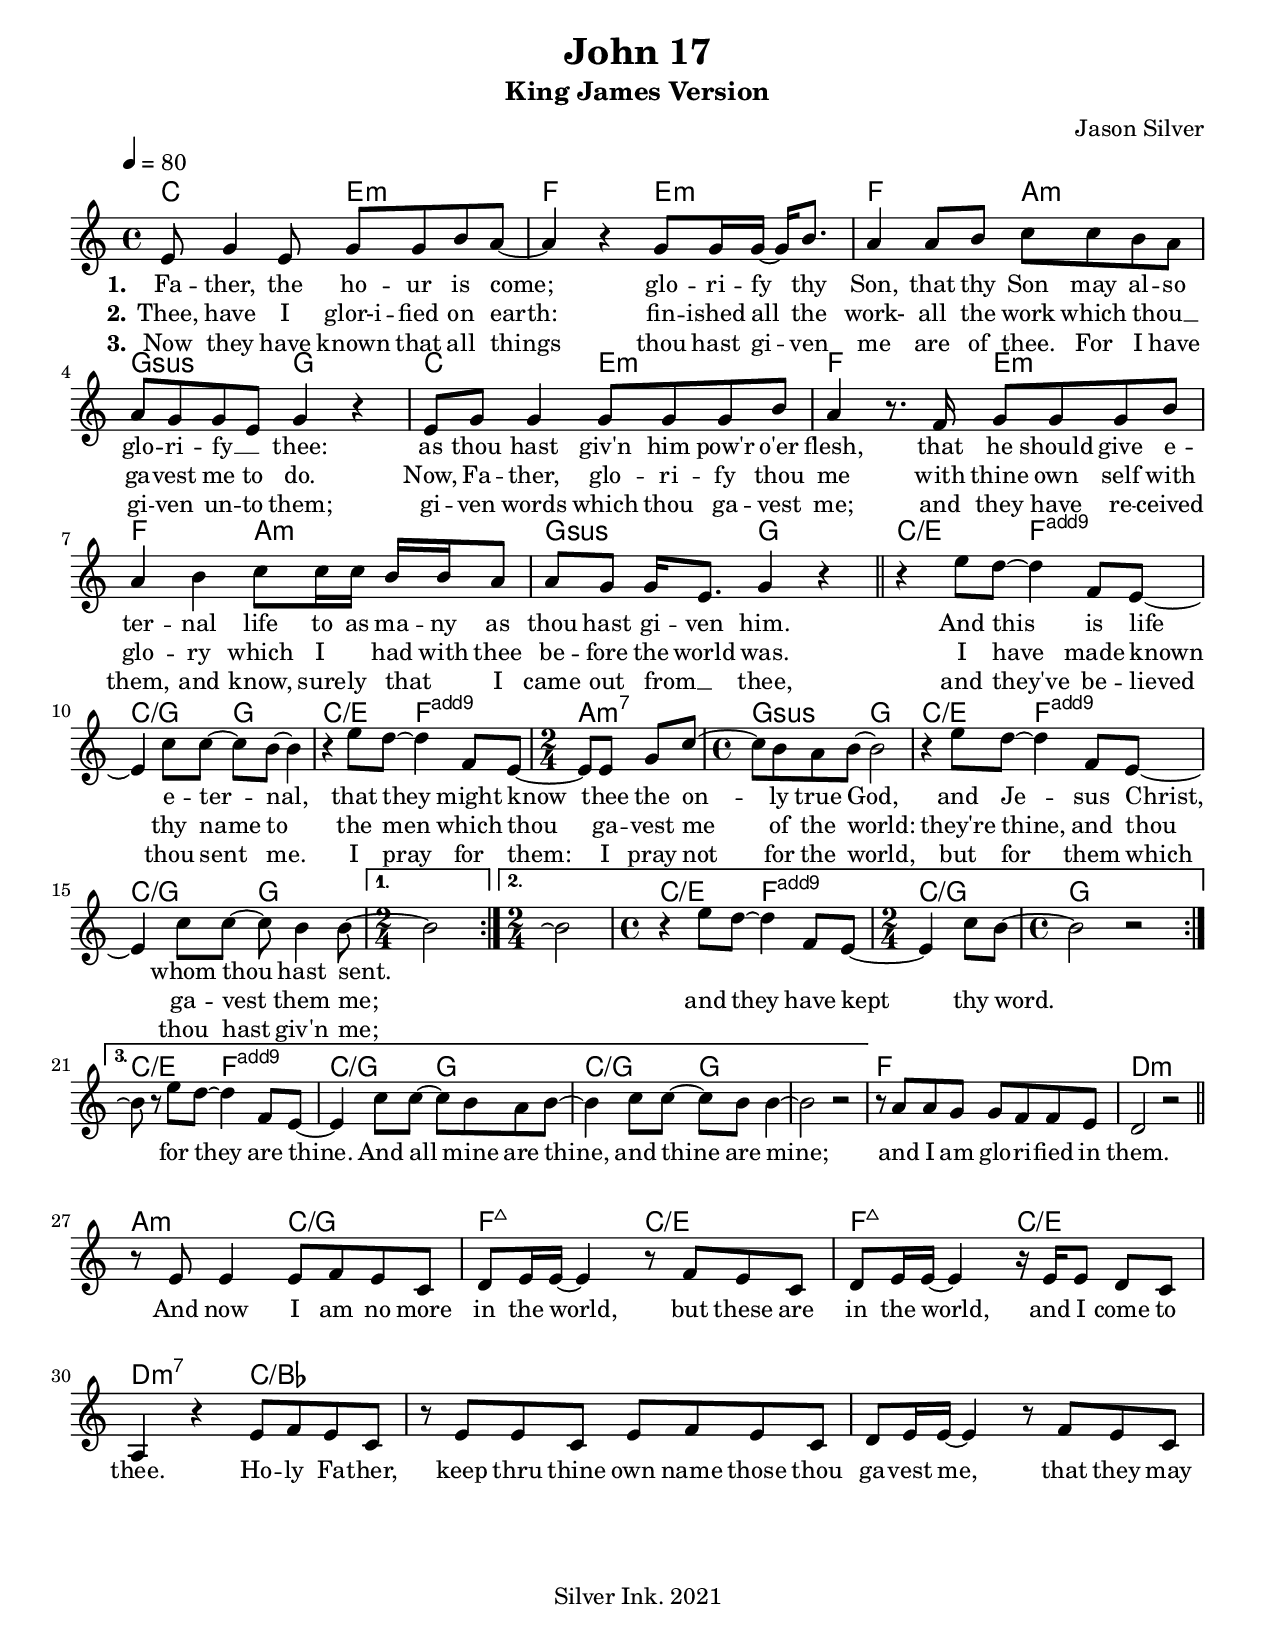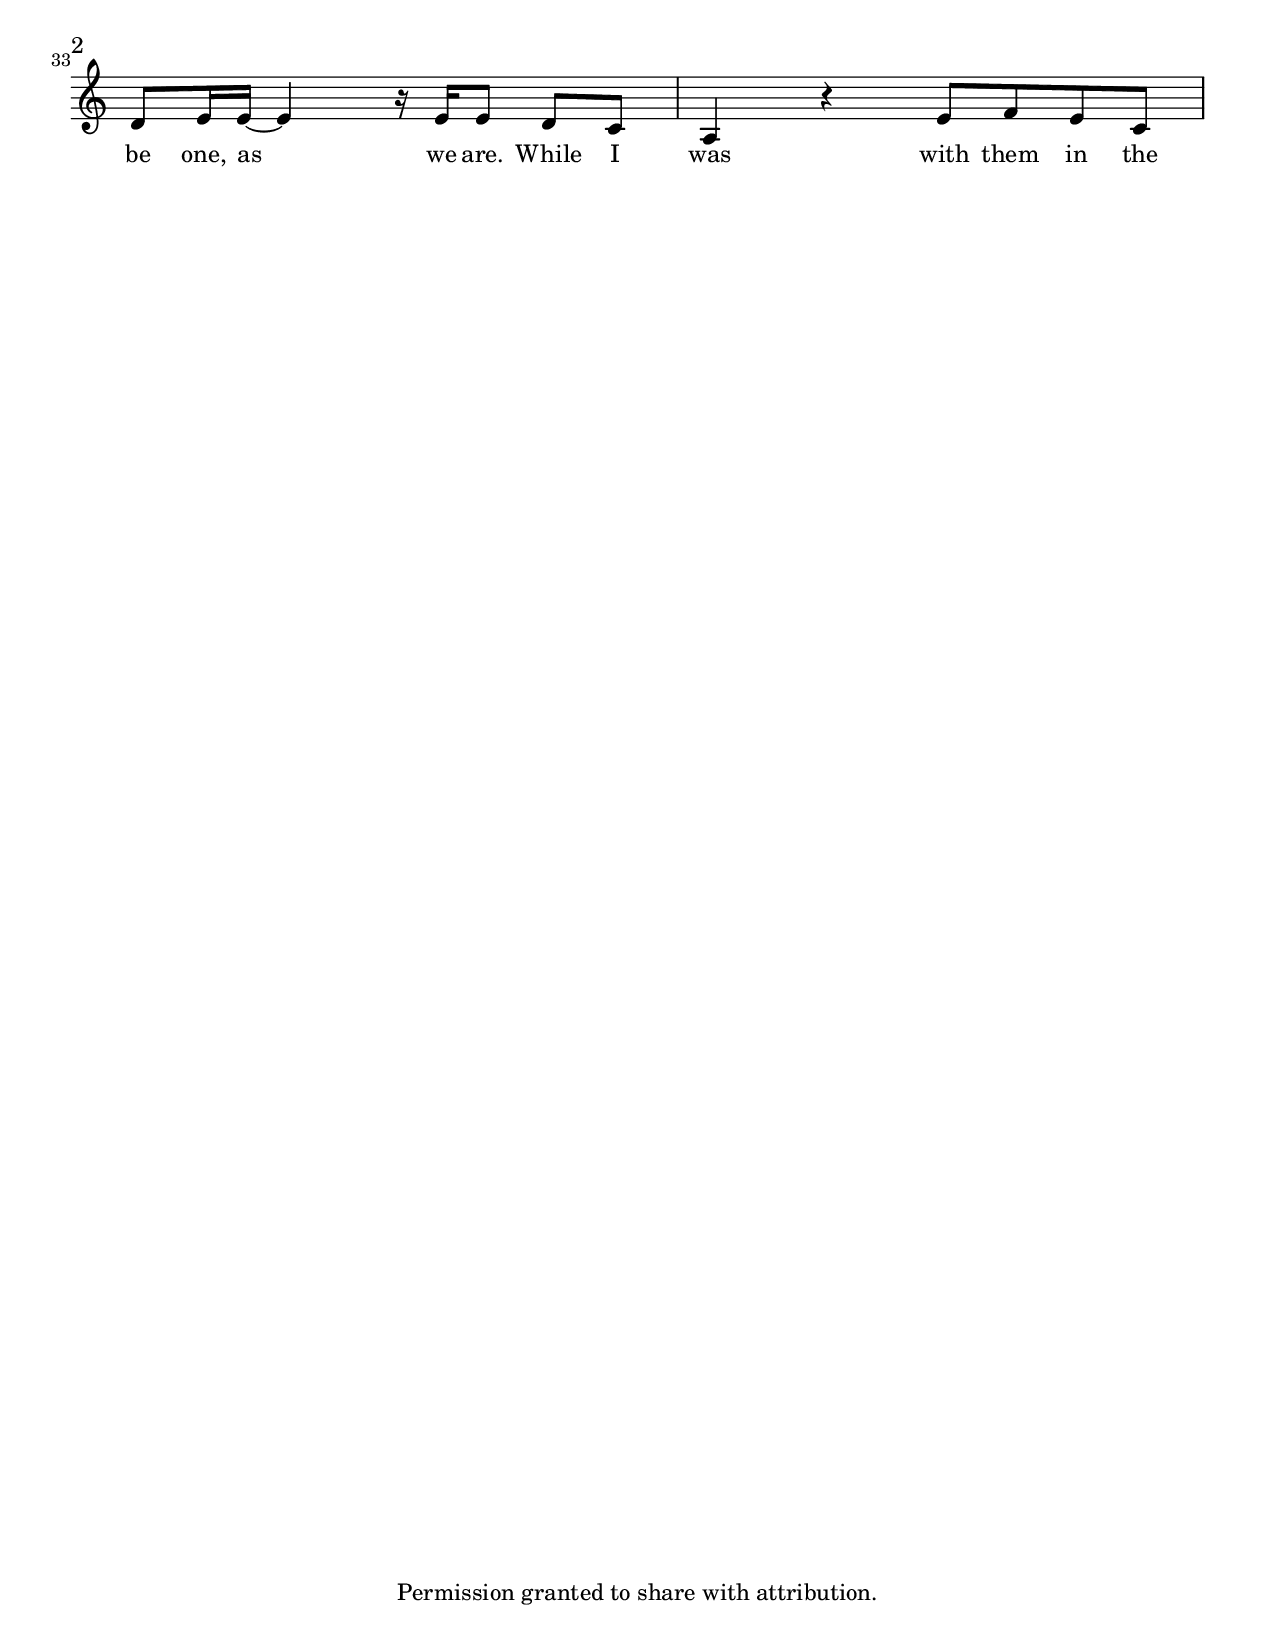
\language "english"
\version "2.18.1"
#(define (line-break-every-nth-engraver bars-per-line)
  (lambda (context)
     (make-engraver
       (acknowledgers ((paper-column-interface engraver grob source-engraver)
         (let ((current-bar (ly:context-property context 'currentBarNumber)))
           (if (= (remainder current-bar bars-per-line) 1)
               (if (eq? #t (ly:grob-property grob 'non-musical))
                   (set! (ly:grob-property grob 'line-break-permission) 'force)
                   (set! (ly:grob-property grob 'line-break-permission)
'())))))))))

\header {
  title = "John 17"
  subtitle = "King James Version"
  composer = "Jason Silver"
  poet = ""
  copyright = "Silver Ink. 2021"
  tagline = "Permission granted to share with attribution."
}
\paper {
  top-margin = #10
  bottom-margin = #4
  right-margin = #12
  left-margin = #12
  indent = #0
 %min-systems-per-page = 9 % this allows you to squish line spacing

  % the distance between two systems in the same score:
  system-system-spacing = #'((basic-distance . 15 ) (minimum-distance . 0) (padding . .09 ) (stretchability . 00))
  % the distance between the last system of a score and the first system of the score that follows it, when no (title or top-level) markup exists between them:
  score-system-spacing = #'((basic-distance . 0) (minimum-distance . 0) (padding . 0) (stretchability . 0))
  % the distance between a (title or top-level) markup and the system that follows it:
  markup-system-spacing = #'((basic-distance . 0) (padding . 0) (stretchability . 0))
  % the distance between the last system of a score and the (title or top-level) markup that follows it:
  score-markup-spacing = #'((basic-distance . 0) (padding . 0) (stretchability . 0))
  % the distance between two (title or top-level) markups:
  markup-markup-spacing = #'((basic-distance . 0) (padding . 0))
  % the distance from the top of the printable area (i.e. the bottom of the top margin) to the first system on a page, when there is no (title or top-level) markup between the two:
  top-system-spacing = #'((basic-distance . 0) (minimum-distance . 0) (padding . 0))
  % the distance from the top of the printable area (i.e. the bottom of the top margin) to the first (title or top-level) markup on a page, when there is no system between the two:
  top-markup-spacing = #'((basic-distance . 0) (minimum-distance . 0) (padding . 0))
  % the distance from the last system or top-level markup on a page to the bottom of the printable area (i.e. the top of the bottom margin):
  last-bottom-spacing = #'((basic-distance . 0 ) (minimum-distance . 0) (padding . 0) (stretchability . 0))

  paper-width = 21.59\cm
  paper-height = 27.94\cm
}
slashOn = {
  \override Rest #'stencil = #ly:percent-repeat-item-interface::beat-slash
  \override Rest #'thickness = #'0.48
  \override Rest #'slope = #'1.2
  \override Rest #'Y-offset = #'-.0
}
slashOff = {
  \revert Rest #'stencil
}
LyricFontSize = #.5
lyricNote = {
  % use \once \set melismaBusyProperties = #'(tieMelismaBusy) on the tie where the note sits
  \once \override Lyrics.LyricText.font-shape = #'italic
  \once \override Lyrics.LyricText.font-size = #.2
  \once \override LyricText.self-alignment-X = #LEFT
}
lyricNotePlacement = {
	\once \override NoteHead.stencil = #ly:text-interface::print
	\once \override NoteHead.text = \markup \musicglyph #"rests.2"
	\once  \hide Stem
}
sectionTitle = #(define-music-function
    (parser location theTitle)
    (string?)
    #{
    \mark \markup { \large \bold \concat { "            " #theTitle } }
    #}
)
textRepeats  = #(define-music-function
    (parser location theTitle)
    (string?)
    #{
    \once \override Score.RehearsalMark #'break-visibility = #'#(#t #t #f)
    \mark \markup { \right-align \small #theTitle }
    #}
)
GotoCoda = {
  \once \override Score.RehearsalMark #'break-visibility = #'#(#t #t #f)
  \mark \markup { \small \musicglyph #"scripts.coda" }
}
Coda = {
  \once \override Score.RehearsalMark #'break-visibility = #'#(#f #t #t)
  \mark \markup { \small \musicglyph #"scripts.coda" }
}
Segno = {
  \once \override Score.RehearsalMark #'break-visibility = #'#(#f #t #t)
  \mark \markup { \small \musicglyph #"scripts.segno" }
}
voltaTie = #(define-music-function (parser location further) (number?) #{
     \once \override LaissezVibrerTie  #'X-extent = #'(0 . 0)
     \once \override LaissezVibrerTie  #'details #'note-head-gap = #(/
further -2)
     \once \override LaissezVibrerTie  #'extra-offset = #(cons (/
further 2) 0)
#})

chExceptionMusic = {
  <c d e g>1-\markup { "2" } % notate as 1.2.3.5
  <c f g>1-\markup {"sus"}
  <c a d g>1-\markup { "m2" } % 1.6.2.
  <c e g d'>1-\markup { \super "add9" } % 1.3.5.9
  <c ef g d'>1-\markup { "m" \super "add9" } % 1.3.5.9
}
chExceptions = #(append (sequential-music-to-chord-exceptions chExceptionMusic #t) ignatzekExceptions)
chordNames = \chordmode {
	\set chordNameExceptions = #chExceptions
	\set chordChanges = ##t % ##t(true) or ##f(false)
	\set Staff.midiInstrument = #"string ensemble 1"
  c2 e:m f e:m f a:m g:sus4 g c e:m f e:m f a:m g:sus4 g
  c:/e f:1.3.5.9 c:/g g c:/e f:1.3.5.9 a:m7 g:sus4 g c:/e f:1.3.5.9 c:/g g g g c:/e f:1.3.5.9 c:/g g1
  c2:/e f:1.3.5.9 c:/g g c:/g g2 g1 f d:m
  a2:m c:/g f:maj7 c:/e f:maj7 c:/e d:m7 c:/bf

}
  melody = \relative c'{
  \time 4/4
  \key c  \major
  \clef treble
  \tempo 4 = 80 \override Score.MetronomeMark.padding = #3

  %\set melismaBusyProperties = #'()
  %\unset melismaBusyProperties
  \repeat volta 3{
    e8 g4 e8 g g b a~a4 r g8 g16 g~g b8. a4 a8 b c c b a a g g e g4 r4
    e8 g g4 g8 g g b a4 r8. f16 g8 g g b a4 b c8 c16 c b b a8 a g g16 e8. g4 r4
    \bar "||"
    r4 e'8 d8~d4 f,8 e~e4 c'8 c~c b~b4 r4 e8 d8~d4 f,8 e~ \time 2/4 e e g c~ \time 4/4 c b a b~b2 
    r4 e8 d8~d4 f,8 e~e4 c'8 c~c b4 b8~ 
  }
  \alternative{
    { \time 2/4 b2 }
    { \time 2/4 b2\repeatTie  \time 4/4 r4 e8 d8~d4 f,8 e~ \time 2/4 e4 c'8 b~ \time 4/4 b2 r2 }
    { b8\repeatTie  r8 e8 d8~d4 f,8 e~e4 c'8 c~c b a b~b4 c8 c~c b b4~b2 r2  }
  }
  r8 a a g g f f e d2 r2 \bar "||" \break
  r8 e e4 e8 f e c d e16 e~e4 r8 f8 e c d e16 e~ e4 r16 e e8 d c a4 r e'8 f e c
  r8 e e c e f e c d e16 e~e4 r8 f8 e c d e16 e~ e4 r16 e e8 d c a4 r e'8 f e c

}
nothing = \lyricmode {}
verseone = \lyricmode {
	\override LyricText #'font-size = \LyricFontSize
  \set stanza = "1."
  Fa -- ther, the ho -- ur is come; glo -- ri -- fy thy Son, that thy Son may al -- so glo -- ri -- fy __ _ thee: 
  as thou hast giv'n him pow'r o'er flesh, that he should give e -- ter -- nal life to as ma -- ny as thou hast gi -- ven him. 

  And this is life e -- ter -- nal, that they might know thee the on -- ly true God,
   and Je -- sus Christ, whom thou hast sent.
}
versetwo = \lyricmode {
	\override LyricText #'font-size = \LyricFontSize
 	\set stanza = "2."
  Thee, have I glor-i -- fied on earth: fin -- ished all the work- all the work which thou __ _ ga -- vest me to do. 
  Now, Fa -- ther, glo -- ri -- fy thou me with thine own self with glo -- ry which I _ had with thee 
  be -- fore the world was.

  I have made known thy name to the men which thou ga -- vest me of the world: 
  they're thine, and thou ga -- vest them me; _ and they have kept thy word.
}
versethree = \lyricmode {
	\override LyricText #'font-size = \LyricFontSize
  \set stanza = "3."
  Now they have known that all things thou hast gi -- ven me are of thee. 
  For I have gi -- ven un -- to them; gi -- ven words which thou ga -- vest me; and they have re -- ceived them, 
  and know, sure -- ly that _ I came out from __ _ thee, and they've be -- lieved thou sent me.
  I pray for them: I pray not for the world, but for them which thou hast giv'n me; 
  _  _ _ _ _ _ _ _
  for they are thine.
  And all mine are thine, and thine are mine; and I am glo -- ri -- fied in them.

  And now I am no more in the world, but these are in the world, and I come to thee. Ho -- ly Fa -- ther, 
  keep thru thine own name those thou ga -- vest me, that they may be one, as we are.
  While I was with them in the world, I kept them in thy name: those that thou ga -- vest me I have kept, and 
  none of them is lost, but the son of per -- di -- tion; that the scrip -- ture might be ful -- filled.

  And now come I to thee; and these things I speak in the world, that they might have my joy ful -- filled 
  in them -- selves. I have gi -- ven them thy word; and the world hath hat -- ed them, be -- cause they are 
  not of the world, e -- ven as I am not of the world. I pray not that thou should -- est take them out of
  the world, but that thou should -- est keep them from the e -- vil. They are not of the world, even as I 
  am not of the world. Sanc -- ti -- fy them through thy truth: thy word is truth. As thou hast sent me 
  in -- to the world, e -- ven so have I al -- so sent them into the world. 1And for their sakes I 
  sanc -- ti -- fy my -- self, that they al -- so might be sanc -- ti -- fied through the truth.

  Nei -- ther pray I for these a -- lone, but for them al -- so which shall be -- lieve on me through their 
  word; that they all may be one; as thou, Fa -- ther, art in me, and I in thee, that they al -- so may be 
  one in us: that the world may be -- lieve that thou hast sent me. 
  And the glory which thou ga -- vest me I have gi -- ven them; that they may be one, even as we are one: 
  I in them, and thou in me, that they may be made per -- fect in one; and that the world may know that 
  thou hast sent me, and hast loved them, as thou hast loved me.

  Fa -- ther, I will that they al -- so, whom thou hast gi -- ven me, be with me where I am; that they may
   be -- hold my glo -- ry, which thou hast gi -- ven me: for thou lovedst me be -- fore the 
   foun -- da -- tion of the world. 
   
   O righ -- teous Fa -- ther, the world hath not known thee: but I have known thee, and these have known 
   that thou hast sent me. And I have de -- clared un -- to them thy name, and will de -- clare it: that 
   the love where -- with thou hast loved me may be in them, and I in them.
}
versefour = \lyricmode {
	\override LyricText #'font-size = \LyricFontSize

}
versefive = \lyricmode {
	\override LyricText #'font-size = \LyricFontSize
 
}
versesix = \lyricmode {
	\override LyricText #'font-size = \LyricFontSize

}
verseseven = \lyricmode {
	\override LyricText #'font-size = \LyricFontSize

}
verseeight = \lyricmode {

}
\score {
	<<
		\new ChordNames  {
			\chordNames
		}
		\new Staff
		<<
			\new Voice = "one" {
				\melody
			}
			\addlyrics {
				\verseone
			}
			\addlyrics {
				\versetwo
			}
			\addlyrics {
				\versethree
			}
			\addlyrics {
				\versefour
			}
			\addlyrics {
				\versefive
			}
			\addlyrics {
				\versesix
			}
			\addlyrics {
				\verseseven
			}
			\addlyrics {
				\verseeight
			}
			>>
	>>
	\layout {
		#(layout-set-staff-size 20)
		\context {
			\Score
			% \override NonMusicalPaperColumn #'line-break-permission = ##f
			%\consists #(line-break-every-nth-engraver 4)
		}
	}
	\midi { }
}


